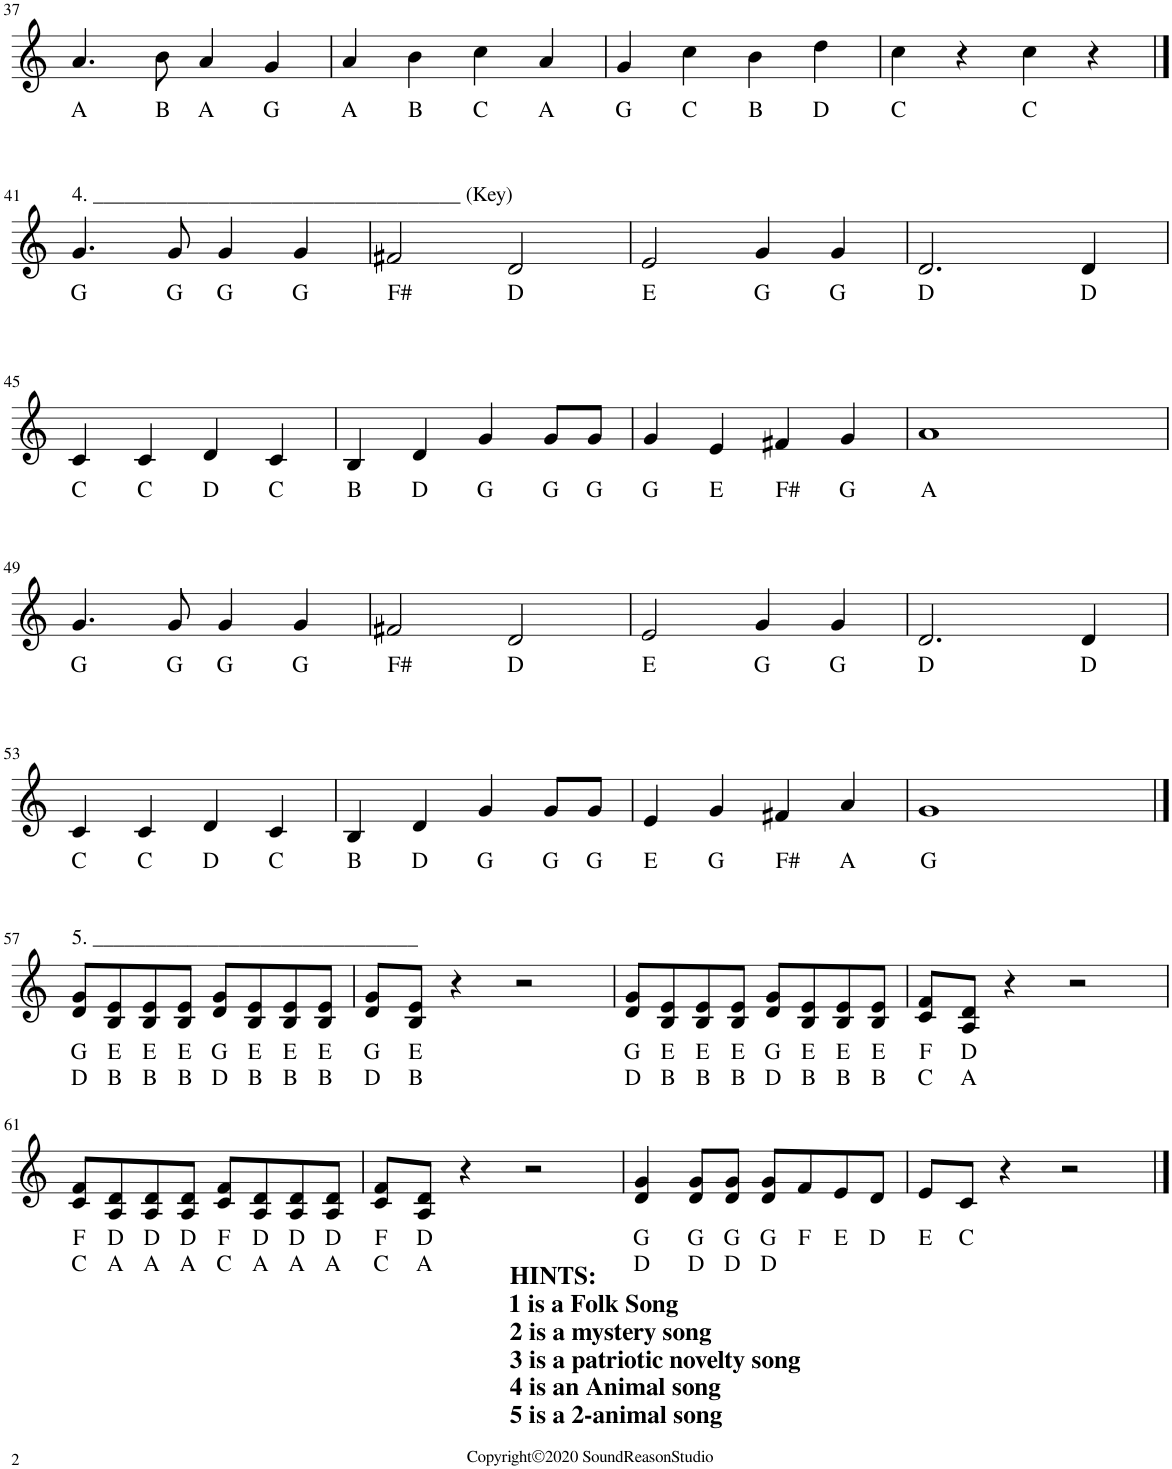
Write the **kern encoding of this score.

**kern	**text	**text
*part1	*part1	*part1
*staff1	*staff1	*staff1
*I"Piano	*	*
*I'Pno.	*	*
!!LO:PB:g=z
*clefG2	*	*
*k[]	*	*
*M4/4	*	*
=37	=37	=37
!	!LO:LY:b	!
4.a/	A	.
!	!LO:LY:b	!
8b\	B	.
!	!LO:LY:b	!
4a/	A	.
!	!LO:LY:b	!
4g/	G	.
=38	=38	=38
!	!LO:LY:b	!
4a/	A	.
!	!LO:LY:b	!
4b\	B	.
!	!LO:LY:b	!
4cc\	C	.
!	!LO:LY:b	!
4a/	A	.
=39	=39	=39
!	!LO:LY:b	!
4g/	G	.
!	!LO:LY:b	!
4cc\	C	.
!	!LO:LY:b	!
4b\	B	.
!	!LO:LY:b	!
4dd\	D	.
=40	=40	=40
!	!LO:LY:b	!
4cc\	C	.
4r	.	.
!	!LO:LY:b	!
4cc\	C	.
4r	.	.
!!LO:LB:g=z
==41	==41	==41
!LO:TX:a:t=4. ___________________________________ (Key)	!	!
!	!LO:LY:b	!
4.g/	G	.
!	!LO:LY:b	!
8g/	G	.
!	!LO:LY:b	!
4g/	G	.
!	!LO:LY:b	!
4g/	G	.
=42	=42	=42
!	!LO:LY:b	!
2f#X/	F#	.
!	!LO:LY:b	!
2d/	D	.
=43	=43	=43
!	!LO:LY:b	!
2e/	E	.
!	!LO:LY:b	!
4g/	G	.
!	!LO:LY:b	!
4g/	G	.
=44	=44	=44
!	!LO:LY:b	!
2.d/	D	.
!	!LO:LY:b	!
4d/	D	.
!!LO:LB:g=z
=45	=45	=45
!	!LO:LY:b	!
4c/	C	.
!	!LO:LY:b	!
4c/	C	.
!	!LO:LY:b	!
4d/	D	.
!	!LO:LY:b	!
4c/	C	.
=46	=46	=46
!	!LO:LY:b	!
4B/	B	.
!	!LO:LY:b	!
4d/	D	.
!	!LO:LY:b	!
4g/	G	.
!	!LO:LY:b	!
8g/L	G	.
!	!LO:LY:b	!
8g/J	G	.
=47	=47	=47
!	!LO:LY:b	!
4g/	G	.
!	!LO:LY:b	!
4e/	E	.
!	!LO:LY:b	!
4f#X/	F#	.
!	!LO:LY:b	!
4g/	G	.
=48	=48	=48
!	!LO:LY:b	!
1a	A	.
!!LO:LB:g=z
=49	=49	=49
!	!LO:LY:b	!
4.g/	G	.
!	!LO:LY:b	!
8g/	G	.
!	!LO:LY:b	!
4g/	G	.
!	!LO:LY:b	!
4g/	G	.
=50	=50	=50
!	!LO:LY:b	!
2f#X/	F#	.
!	!LO:LY:b	!
2d/	D	.
=51	=51	=51
!	!LO:LY:b	!
2e/	E	.
!	!LO:LY:b	!
4g/	G	.
!	!LO:LY:b	!
4g/	G	.
=52	=52	=52
!	!LO:LY:b	!
2.d/	D	.
!	!LO:LY:b	!
4d/	D	.
!!LO:LB:g=z
=53	=53	=53
!	!LO:LY:b	!
4c/	C	.
!	!LO:LY:b	!
4c/	C	.
!	!LO:LY:b	!
4d/	D	.
!	!LO:LY:b	!
4c/	C	.
=54	=54	=54
!	!LO:LY:b	!
4B/	B	.
!	!LO:LY:b	!
4d/	D	.
!	!LO:LY:b	!
4g/	G	.
!	!LO:LY:b	!
8g/L	G	.
!	!LO:LY:b	!
8g/J	G	.
=55	=55	=55
!	!LO:LY:b	!
4e/	E	.
!	!LO:LY:b	!
4g/	G	.
!	!LO:LY:b	!
4f#X/	F#	.
!	!LO:LY:b	!
4a/	A	.
=56	=56	=56
!	!LO:LY:b	!
1g	G	.
!!LO:LB:g=z
==57	==57	==57
!LO:TX:a:t=5. _______________________________	!	!
!	!LO:LY:b	!LO:LY:b
8d/ 8g/L	G	D
!	!LO:LY:b	!LO:LY:b
8B/ 8e/	E	B
!	!LO:LY:b	!LO:LY:b
8B/ 8e/	E	B
!	!LO:LY:b	!LO:LY:b
8B/ 8e/J	E	B
!	!LO:LY:b	!LO:LY:b
8d/ 8g/L	G	D
!	!LO:LY:b	!LO:LY:b
8B/ 8e/	E	B
!	!LO:LY:b	!LO:LY:b
8B/ 8e/	E	B
!	!LO:LY:b	!LO:LY:b
8B/ 8e/J	E	B
=58	=58	=58
!	!LO:LY:b	!LO:LY:b
8d/ 8g/L	G	D
!	!LO:LY:b	!LO:LY:b
8B/ 8e/J	E	B
4r	.	.
2r	.	.
=59	=59	=59
!	!LO:LY:b	!LO:LY:b
8d/ 8g/L	G	D
!	!LO:LY:b	!LO:LY:b
8B/ 8e/	E	B
!	!LO:LY:b	!LO:LY:b
8B/ 8e/	E	B
!	!LO:LY:b	!LO:LY:b
8B/ 8e/J	E	B
!	!LO:LY:b	!LO:LY:b
8d/ 8g/L	G	D
!	!LO:LY:b	!LO:LY:b
8B/ 8e/	E	B
!	!LO:LY:b	!LO:LY:b
8B/ 8e/	E	B
!	!LO:LY:b	!LO:LY:b
8B/ 8e/J	E	B
=60	=60	=60
!	!LO:LY:b	!LO:LY:b
8c/ 8f/L	F	C
!	!LO:LY:b	!LO:LY:b
8A/ 8d/J	D	A
4r	.	.
2r	.	.
!!LO:LB:g=z
=61	=61	=61
!	!LO:LY:b	!LO:LY:b
8c/ 8f/L	F	C
!	!LO:LY:b	!LO:LY:b
8A/ 8d/	D	A
!	!LO:LY:b	!LO:LY:b
8A/ 8d/	D	A
!	!LO:LY:b	!LO:LY:b
8A/ 8d/J	D	A
!	!LO:LY:b	!LO:LY:b
8c/ 8f/L	F	C
!	!LO:LY:b	!LO:LY:b
8A/ 8d/	D	A
!	!LO:LY:b	!LO:LY:b
8A/ 8d/	D	A
!	!LO:LY:b	!LO:LY:b
8A/ 8d/J	D	A
=62	=62	=62
!	!LO:LY:b	!LO:LY:b
8c/ 8f/L	F	C
!	!LO:LY:b	!LO:LY:b
8A/ 8d/J	D	A
!LO:TX:b:B:t=HINTS&colon;	!	!
!LO:TX:b:t=1 is a Folk Song	!	!
!LO:TX:b:t=2 is a mystery song	!	!
!LO:TX:b:t=3 is a patriotic novelty song	!	!
!LO:TX:b:t=4 is an Animal song	!	!
!LO:TX:b:t=5 is a 2-animal song	!	!
4r	.	.
2r	.	.
=63	=63	=63
!	!LO:LY:b	!LO:LY:b
4d/ 4g/	G	D
!	!LO:LY:b	!LO:LY:b
8d/ 8g/L	G	D
!	!LO:LY:b	!LO:LY:b
8d/ 8g/J	G	D
!	!LO:LY:b	!LO:LY:b
8d/ 8g/L	G	D
!	!LO:LY:b	!
8f/	F	.
!	!LO:LY:b	!
8e/	E	.
!	!LO:LY:b	!
8d/J	D	.
=64	=64	=64
!	!LO:LY:b	!
8e/L	E	.
!	!LO:LY:b	!
8c/J	C	.
4r	.	.
2r	.	.
==	==	==
*-	*-	*-
